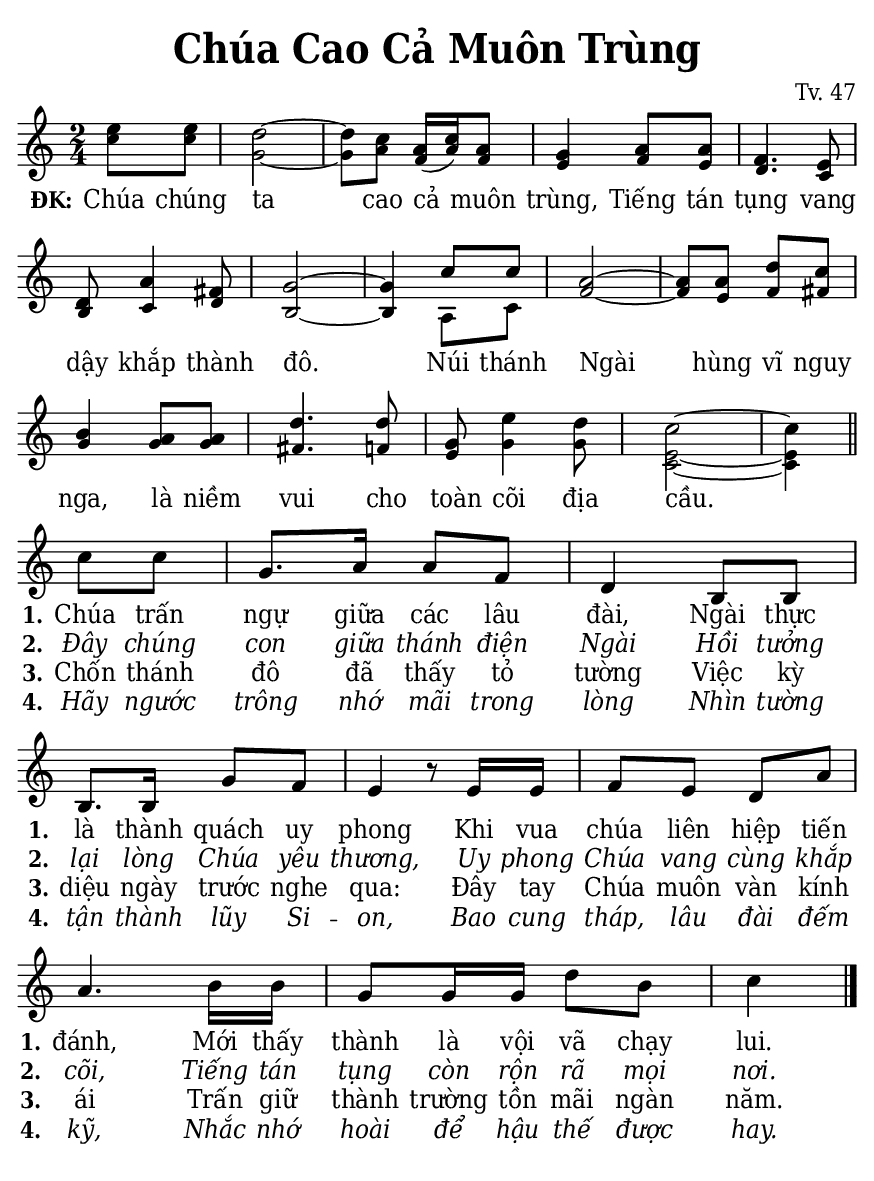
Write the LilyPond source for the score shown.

% Cài đặt chung\
\version "2.22.1"
\include "english.ly"

\header {
  title = \markup { \fontsize #1 "Chúa Cao Cả Muôn Trùng" }
  composer = "Tv. 47"
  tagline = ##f
}

% mã nguồn cho những chức năng chưa hỗ trợ trong phiên bản lilypond hiện tại
% cung cấp bởi cộng đồng lilypond khi gửi email đến lilypond-user@gnu.org
% Đổi kích thước nốt cho bè phụ
notBePhu =
#(define-music-function (font-size music) (number? ly:music?)
   (for-some-music
     (lambda (m)
       (if (music-is-of-type? m 'rhythmic-event)
           (begin
             (set! (ly:music-property m 'tweaks)
                   (cons `(font-size . ,font-size)
                         (ly:music-property m 'tweaks)))
             #t)
           #f))
     music)
   music)

% in số phiên khúc trên mỗi dòng
#(define (add-grob-definition grob-name grob-entry)
     (set! all-grob-descriptions
           (cons ((@@ (lily) completize-grob-entry)
                  (cons grob-name grob-entry))
                 all-grob-descriptions)))

#(add-grob-definition
    'StanzaNumberSpanner
    `((direction . ,LEFT)
      (font-series . bold)
      (padding . 1.0)
      (side-axis . ,X)
      (stencil . ,ly:text-interface::print)
      (X-offset . ,ly:side-position-interface::x-aligned-side)
      (Y-extent . ,grob::always-Y-extent-from-stencil)
      (meta . ((class . Spanner)
               (interfaces . (font-interface
                              side-position-interface
                              stanza-number-interface
                              text-interface))))))

\layout {
    \context {
      \Global
      \grobdescriptions #all-grob-descriptions
    }
    \context {
      \Score
      \remove Stanza_number_align_engraver
      \consists
        #(lambda (context)
           (let ((texts '())
                 (syllables '()))
             (make-engraver
              (acknowledgers
               ((stanza-number-interface engraver grob source-engraver)
                  (set! texts (cons grob texts)))
               ((lyric-syllable-interface engraver grob source-engraver)
                  (set! syllables (cons grob syllables))))
              ((stop-translation-timestep engraver)
                 (for-each
                  (lambda (text)
                    (for-each
                     (lambda (syllable)
                       (ly:pointer-group-interface::add-grob
                        text
                        'side-support-elements
                        syllable))
                     syllables))
                  texts)
                 (set! syllables '())))))
    }
    \context {
      \Lyrics
      \remove Stanza_number_engraver
      \consists
        #(lambda (context)
           (let ((text #f)
                 (last-stanza #f))
             (make-engraver
              ((process-music engraver)
                 (let ((stanza (ly:context-property context 'stanza #f)))
                   (if (and stanza (not (equal? stanza last-stanza)))
                       (let ((column (ly:context-property context
'currentCommandColumn)))
                         (set! last-stanza stanza)
                         (if text
                             (ly:spanner-set-bound! text RIGHT column))
                         (set! text (ly:engraver-make-grob engraver
'StanzaNumberSpanner '()))
                         (ly:grob-set-property! text 'text stanza)
                         (ly:spanner-set-bound! text LEFT column)))))
              ((finalize engraver)
                 (if text
                     (let ((column (ly:context-property context
'currentCommandColumn)))
                       (ly:spanner-set-bound! text RIGHT column)))))))
      \override StanzaNumberSpanner.horizon-padding = 10000
    }
}

stanzaReminderOff =
  \temporary \override StanzaNumberSpanner.after-line-breaking =
     #(lambda (grob)
        ;; Can be replaced with (not (first-broken-spanner? grob)) in 2.23.
        (if (let ((siblings (ly:spanner-broken-into (ly:grob-original grob))))
              (and (pair? siblings)
                   (not (eq? grob (car siblings)))))
            (ly:grob-suicide! grob)))

stanzaReminderOn = \undo \stanzaReminderOff
% kết thúc mã nguồn

% Nhạc phiên khúc
nhacPhienKhucSop = \relative c'' {
  \partial 4 e8 e |
  d2 ~ |
  d8 c a16 (c) a8 |
  g4 a8 a |
  f4. e8 |
  d a'4 fs8 |
  g2 ~ |
  g4 c8 c |
  a2 ~ |
  a8 a d c |
  b4 a8 a |
  d4. d8 |
  g, e'4 d8 |
  \stemDown c2 ~ |
  c4 \bar "||" \break
  \stemNeutral
  
  c8 c |
  g8. a16 a8 f |
  d4 b8 b |
  b8. b16 g'8 f |
  e4 r8 e16 e |
  f8 e d a' |
  a4. b16 b |
  g8 g16 g d'8 b |
  c4 \bar "|."
}

nhacPhienKhucAlto = \relative c'' {
  c8 c |
  g2 ~ |
  g8 a f16 (a) f8 |
  e4 f8 e |
  d4. c8 |
  b c4 d8 |
  b2 ~ |
  b4 a8 [c] |
  f2 ~ |
  f8 e f fs |
  g4 g8 g |
  fs4. f!8 |
  e g4 g8 |
  <e c>2 ~ |
  <e c>4
}

% Lời phiên khúc
loiPhienKhucSop = \lyrics {
  \stanzaReminderOff
  \set stanza = "ĐK:"
  Chúa chúng ta cao cả muôn trùng,
  Tiếng tán tụng vang dậy khắp thành đô.
  Núi thánh Ngài hùng vĩ nguy nga,
  là niềm vui cho toàn cõi địa cầu.
  \stanzaReminderOn
  <<
    {
      \set stanza = "1."
      Chúa trấn ngự giữa các lâu đài,
      Ngài thực là thành quách uy phong
      Khi vua chúa liên hiệp tiến đánh,
      Mới thấy thành là vội vã chạy lui.
    }
    \new Lyrics {
	    \set associatedVoice = "beSop"
	    \set stanza = "2."
      \override Lyrics.LyricText.font-shape = #'italic
	    Đây chúng con giữa thánh điện Ngài
	    Hồi tưởng lại lòng Chúa yêu thương,
	    Uy phong Chúa vang cùng khắp cõi,
	    Tiếng tán tụng còn rộn rã mọi nơi.
    }
    \new Lyrics {
	    \set associatedVoice = "beSop"
	    \set stanza = "3."
	    Chốn thánh đô đã thấy tỏ tường
	    Việc kỳ diệu ngày trước nghe qua:
	    Đây tay Chúa muôn vàn kính ái
	    Trấn giữ thành trường tồn mãi ngàn năm.
    }
    \new Lyrics {
	    \set associatedVoice = "beSop"
	    \set stanza = "4."
      \override Lyrics.LyricText.font-shape = #'italic
	    Hãy ngước trông nhớ mãi trong lòng
	    Nhìn tường tận thành lũy Si -- on,
	    Bao cung tháp, lâu đài đếm kỹ,
	    Nhắc nhớ hoài để hậu thế được hay.
    }
  >>
}

% Dàn trang
\paper {
  #(set-paper-size "a5")
  top-margin = 3\mm
  bottom-margin = 3\mm
  left-margin = 3\mm
  right-margin = 3\mm
  indent = #0
  #(define fonts
	 (make-pango-font-tree "Deja Vu Serif Condensed"
	 		       "Deja Vu Serif Condensed"
			       "Deja Vu Serif Condensed"
			       (/ 20 20)))
  print-page-number = ##f
  page-count = 1
  system-system-spacing = #'((basic-distance . 0.1) (padding . 2))
}

TongNhip = {
  \key c \major \time 2/4
  \set Timing.beamExceptions = #'()
  \set Timing.baseMoment = #(ly:make-moment 1/4)
}

\score {
  \new ChoirStaff <<
    \new Staff \with {
        \consists "Merge_rests_engraver"
        printPartCombineTexts = ##f
      }
      <<
      \new Voice \TongNhip \partCombine 
        \nhacPhienKhucSop
        \notBePhu -1 { \nhacPhienKhucAlto }
      \new NullVoice = beSop \nhacPhienKhucSop
      \new Lyrics \lyricsto beSop \loiPhienKhucSop
      >>
  >>
  \layout {
    \override Lyrics.LyricSpace.minimum-distance = #1
    \override Score.BarNumber.break-visibility = ##(#f #f #f)
    \override Score.SpacingSpanner.uniform-stretching = ##t
  } 
}
